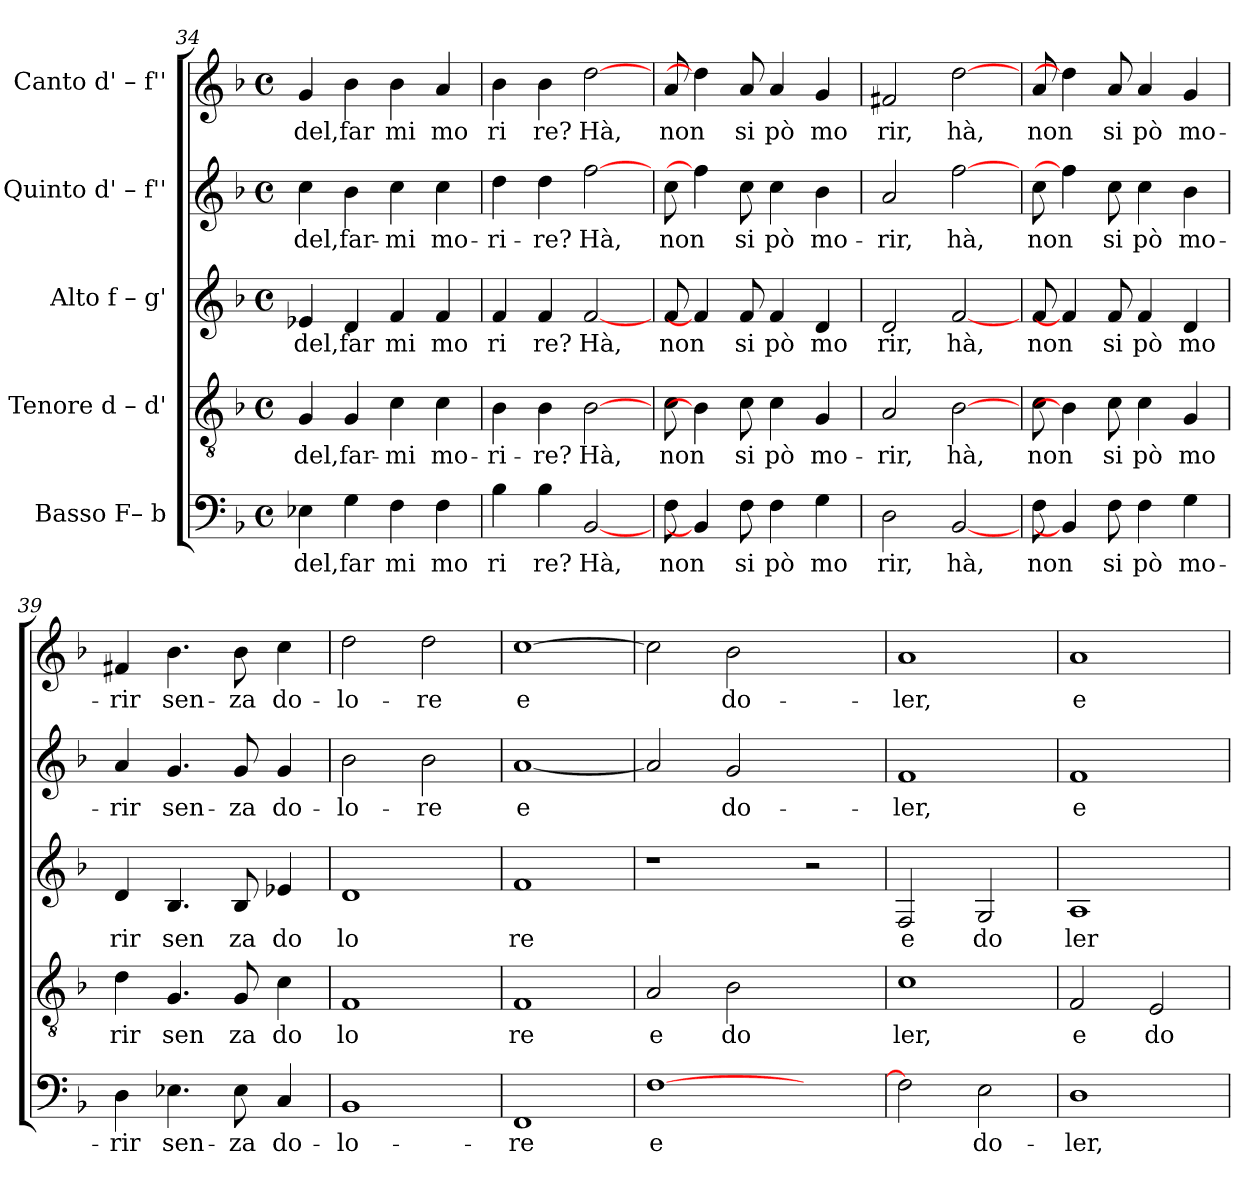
**kern	**text	**kern	**text	**kern	**text	**kern	**text	**kern	**text
*part5	*part5	*part4	*part4	*part3	*part3	*part2	*part2	*part1	*part1
*staff5	*staff5	*staff4	*staff4	*staff3	*staff3	*staff2	*staff2	*staff1	*staff1
*I"Basso  F– b	*	*I"Tenore  d – d'	*	*I"Alto  f – g'	*	*I"Quinto  d' – f''	*	*I"Canto  d' – f''	*
*clefF4	*	*clefGv2	*	*clefG2	*	*clefG2	*	*clefG2	*
*k[b-]	*	*k[b-]	*	*k[b-]	*	*k[b-]	*	*k[b-]	*
*F:	*	*F:	*	*F:	*	*F:	*	*F:	*
*M4/4	*	*M4/4	*	*M4/4	*	*M4/4	*	*M4/4	*
*met(c)	*	*met(c)	*	*met(c)	*	*met(c)	*	*met(c)	*
=34	=34	=34	=34	=34	=34	=34	=34	=34	=34
!	!LO:LY:b:rj	!	!LO:LY:b:rj	!	!LO:LY:b:rj	!	!LO:LY:b:cj	!	!LO:LY:b:cj
4E-X\	del,	4G/	-del,	4e-X/	del,	4cc\	-del,	4g/	del,
!	!LO:LY:b:rj	!	!LO:LY:b:rj	!	!LO:LY:b:rj	!	!LO:LY:b:cj	!	!LO:LY:b:cj
4G\	far	4G/	far-	4d/	far	4b-\	far-	4b-\	far
!	!LO:LY:b:rj	!	!LO:LY:b:rj	!	!LO:LY:b:rj	!	!LO:LY:b:cj	!	!LO:LY:b:cj
4F\	mi	4c\	-mi	4f/	mi	4cc\	-mi	4b-\	mi
!	!LO:LY:b:rj	!	!LO:LY:b:rj	!	!LO:LY:b:rj	!	!LO:LY:b:cj	!	!LO:LY:b:cj
4F\	mo	4c\	mo-	4f/	mo	4cc\	mo-	4a/	mo
=35	=35	=35	=35	=35	=35	=35	=35	=35	=35
!	!LO:LY:b:rj	!	!LO:LY:b:rj	!	!LO:LY:b:rj	!	!LO:LY:b:cj	!	!LO:LY:b:cj
4B-\	ri	4B-\	-ri-	4f/	ri	4dd\	-ri-	4b-\	ri
!	!LO:LY:b:rj	!	!LO:LY:b:rj	!	!LO:LY:b:rj	!	!LO:LY:b:cj	!	!LO:LY:b:cj
4B-\	re?	4B-\	-re?	4f/	re?	4dd\	-re?	4b-\	re?
!	!LO:LY:b:rj	!	!LO:LY:b:rj	!	!LO:LY:b:rj	!	!LO:LY:b:cj	!	!LO:LY:b:cj
[2BB-/	Hà,	[2B-\	Hà,	[2f/	Hà,	[2ff\	Hà,	[2dd\	Hà,
=36	=36	=36	=36	=36	=36	=36	=36	=36	=36
!	!LO:LY:b:rj	!	!LO:LY:b:rj	!	!LO:LY:b:rj	!	!LO:LY:b:cj	!	!LO:LY:b:cj
8F\	non	8c\	non	8f/	non	8cc\	non	8a/	non
4BB-/]	.	4B-\]	.	4f/]	.	4ff\]	.	4dd\]	.
!	!LO:LY:b:rj	!	!LO:LY:b:rj	!	!LO:LY:b:rj	!	!LO:LY:b:cj	!	!LO:LY:b:cj
8F\	si	8c\	si	8f/	si	8cc\	si	8a/	si
!	!LO:LY:b:rj	!	!LO:LY:b:rj	!	!LO:LY:b:rj	!	!LO:LY:b:cj	!	!LO:LY:b:cj
4F\	pò	4c\	pò	4f/	pò	4cc\	pò	4a/	pò
!	!LO:LY:b:rj	!	!LO:LY:b:rj	!	!LO:LY:b:rj	!	!LO:LY:b:cj	!	!LO:LY:b:cj
4G\	mo	4G/	mo-	4d/	mo	4b-\	mo-	4g/	mo
!!LO:LB:g=z
=37	=37	=37	=37	=37	=37	=37	=37	=37	=37
!	!LO:LY:b:rj	!	!LO:LY:b:rj	!	!LO:LY:b:rj	!	!LO:LY:b:cj	!	!LO:LY:b:cj
2D\	rir,	2A/	-rir,	2d/	rir,	2a/	-rir,	2f#X/	rir,
!	!LO:LY:b:rj	!	!LO:LY:b:rj	!	!LO:LY:b:rj	!	!LO:LY:b:cj	!	!LO:LY:b:cj
[2BB-/	hà,	[2B-\	hà,	[2f/	hà,	[2ff\	hà,	[2dd\	hà,
=38	=38	=38	=38	=38	=38	=38	=38	=38	=38
!	!LO:LY:b:rj	!	!LO:LY:b:rj	!	!LO:LY:b:rj	!	!LO:LY:b:cj	!	!LO:LY:b:cj
8F\	non	8c\	non	8f/	non	8cc\	non	8a/	non
4BB-/]	.	4B-\]	.	4f/]	.	4ff\]	.	4dd\]	.
!	!LO:LY:b:rj	!	!LO:LY:b:rj	!	!LO:LY:b:rj	!	!LO:LY:b:cj	!	!LO:LY:b:cj
8F\	si	8c\	si	8f/	si	8cc\	si	8a/	si
!	!LO:LY:b:rj	!	!LO:LY:b:rj	!	!LO:LY:b:rj	!	!LO:LY:b:cj	!	!LO:LY:b:cj
4F\	pò	4c\	pò	4f/	pò	4cc\	pò	4a/	pò
!	!LO:LY:b:rj	!	!LO:LY:b:rj	!	!LO:LY:b:rj	!	!LO:LY:b:cj	!	!LO:LY:b:cj
4G\	mo-	4G/	mo	4d/	mo	4b-\	mo-	4g/	mo-
=39	=39	=39	=39	=39	=39	=39	=39	=39	=39
!	!LO:LY:b:rj	!	!LO:LY:b:rj	!	!LO:LY:b:rj	!	!LO:LY:b:cj	!	!LO:LY:b:cj
4D\	-rir	4d\	rir	4d/	rir	4a/	-rir	4f#X/	-rir
!	!LO:LY:b:rj	!	!LO:LY:b:rj	!	!LO:LY:b:rj	!	!LO:LY:b:cj	!	!LO:LY:b:cj
4.E-X\	sen-	4.G/	sen	4.B-/	sen	4.g/	sen-	4.b-\	sen-
!	!LO:LY:b:rj	!	!LO:LY:b:rj	!	!LO:LY:b:rj	!	!LO:LY:b:cj	!	!LO:LY:b:cj
8E-\	-za	8G/	za	8B-/	za	8g/	-za	8b-\	-za
!	!LO:LY:b:rj	!	!LO:LY:b:rj	!	!LO:LY:b:rj	!	!LO:LY:b:cj	!	!LO:LY:b:cj
4C/	do-	4c\	do	4e-X/	do	4g/	do-	4cc\	do-
=40	=40	=40	=40	=40	=40	=40	=40	=40	=40
!	!LO:LY:b:rj	!	!LO:LY:b:rj	!	!LO:LY:b:rj	!	!LO:LY:b:cj	!	!LO:LY:b:cj
1BB-	-lo-	1F	lo	1d	lo	2b-\	-lo-	2dd\	-lo-
!	!	!	!	!	!	!	!LO:LY:b:cj	!	!LO:LY:b:cj
.	.	.	.	.	.	2b-\	-re	2dd\	-re
=41	=41	=41	=41	=41	=41	=41	=41	=41	=41
!	!LO:LY:b:rj	!	!LO:LY:b:rj	!	!LO:LY:b:rj	!	!LO:LY:b:cj	!	!LO:LY:b:cj
1FF	-re	1F	re	1f	re	[1a	e	[1cc	e
=42	=42	=42	=42	=42	=42	=42	=42	=42	=42
!	!LO:LY:b:rj	!	!LO:LY:b:rj	!	!	!	!	!	!
[1F	e	2A/	e	1r	.	2a]	.	2cc]	.
!	!	!	!LO:LY:b:rj	!	!	!	!LO:LY:b:cj	!	!LO:LY:b:cj
.	.	2B-\	do	.	.	2g/	do-	2b-\	do-
2ryy	.	2ryy	.	2r	.	2ryy	.	2ryy	.
=43	=43	=43	=43	=43	=43	=43	=43	=43	=43
!	!	!	!LO:LY:b:rj	!	!LO:LY:b:rj	!	!LO:LY:b:cj	!	!LO:LY:b:cj
2F]	.	1c	ler,	2F/	e	1f	-ler,	1a	-ler,
!	!LO:LY:b:rj	!	!	!	!LO:LY:b:rj	!	!	!	!
2E\	do-	.	.	2G/	do	.	.	.	.
!!LO:PB:g=z
=44	=44	=44	=44	=44	=44	=44	=44	=44	=44
!	!LO:LY:b:rj	!	!LO:LY:b:rj	!	!LO:LY:b:rj	!	!LO:LY:b:cj	!	!LO:LY:b:cj
1D	-ler,	2F/	e	1A	ler	1f	e	1a	e
!	!	!	!LO:LY:b:rj	!	!	!	!	!	!
.	.	2E/	do	.	.	.	.	.	.
=	=	=	=	=	=	=	=	=	=
*-	*-	*-	*-	*-	*-	*-	*-	*-	*-
